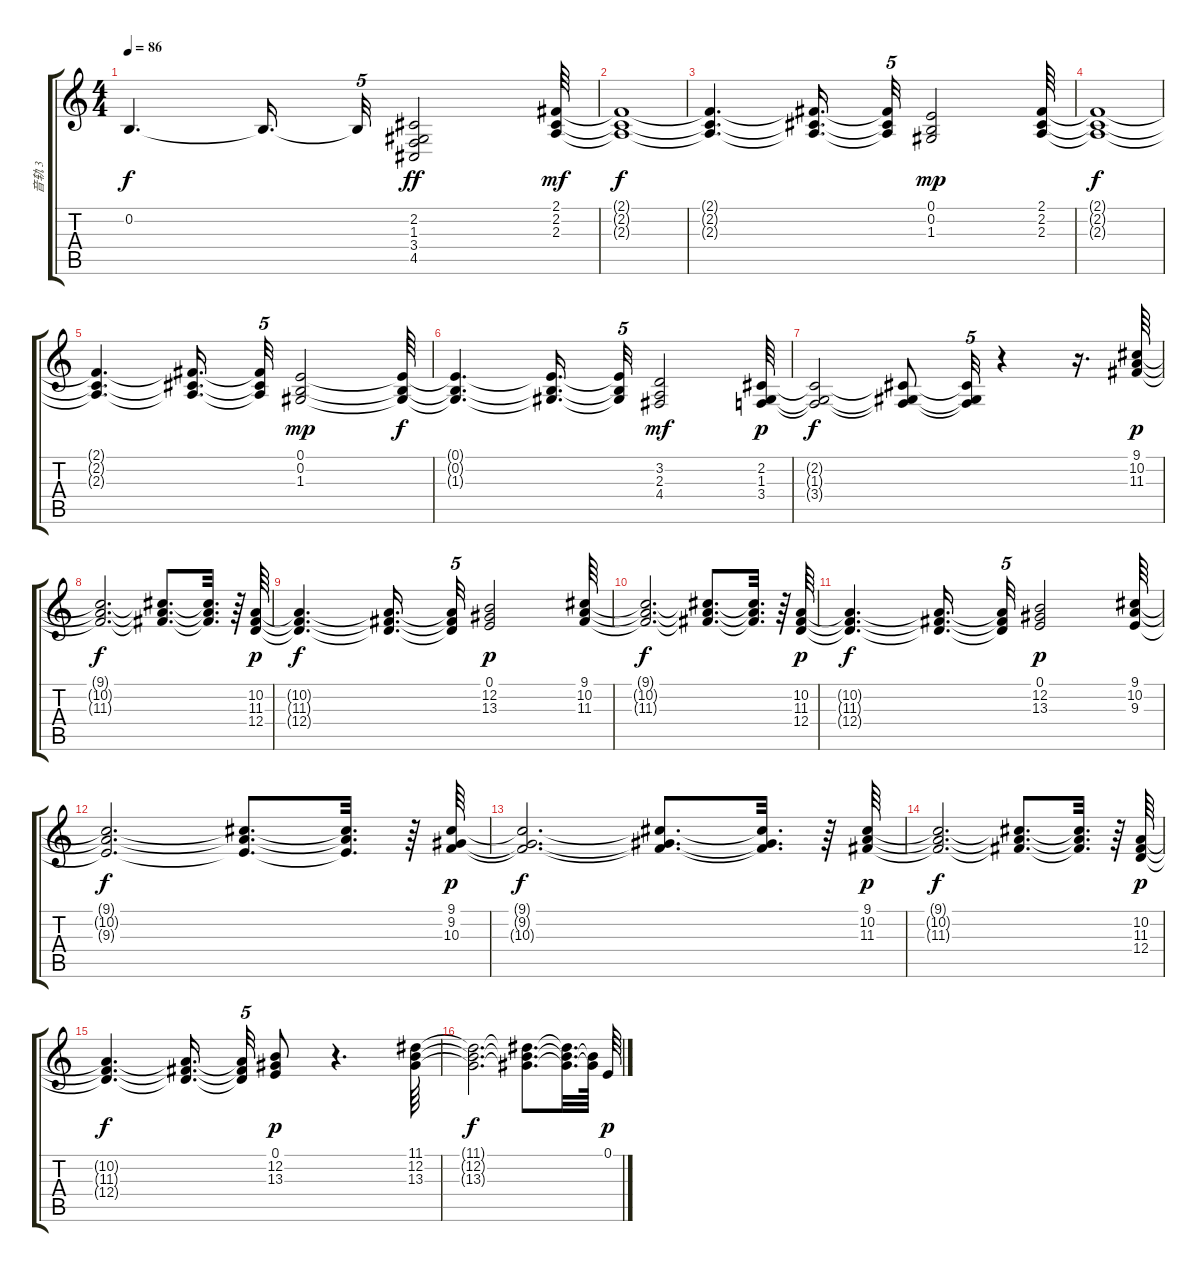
\track ("音轨 3" "音轨 3") {instrument stringensemble2}
\staff {score tabs}
\tuning (E4 B3 G3 D3 A2 E2) {hide}
\ts (4 4)
\tempo 86
\clef g2
\ks c
0.2{t}.4{d dy f} 0.2{t}.16{d} 0.2{t}.32{tu (5 4)} (2.2 1.3 3.4 4.5).2{dy ff} (2.1 2.2 2.3).64{dy mf} |
(2.1{t} 2.2{t} 2.3{t}).1{dy f} |
(2.1{t} 2.2{t} 2.3{t}).4{d} (2.1{t} 2.2{t} 2.3{t}).16{d} (2.1{t} 2.2{t} 2.3{t}).32{tu (5 4)} (0.1 0.2 1.3).2{dy mp} (2.1 2.2 2.3).64 |
(2.1{t} 2.2{t} 2.3{t}).1{dy f} |
(2.1{t} 2.2{t} 2.3{t}).4{d} (2.1{t} 2.2{t} 2.3{t}).16{d} (2.1{t} 2.2{t} 2.3{t}).32{tu (5 4)} (0.1 0.2 1.3).2{dy mp} (0.1{t} 0.2{t} 1.3{t}).64{dy f} |
(0.1{t} 0.2{t} 1.3{t}).4{d} (0.1{t} 0.2{t} 1.3{t}).16{d} (0.1{t} 0.2{t} 1.3{t}).32{tu (5 4)} (3.2 2.3 4.4).2{dy mf} (2.2 1.3 3.4).64{dy p} |
(2.2{t} 1.3{t} 3.4{t}).2{dy f} (2.2{t} 1.3{t} 3.4{t}).8 (2.2{t} 1.3{t} 3.4{t}).32{tu (5 4)} r.4 r.16{d} (9.1 10.2 11.3).64{dy p} |
(9.1{t} 10.2{t} 11.3{t}).2{d dy f} (9.1{t} 10.2{t} 11.3{t}).8{d} (9.1{t} 10.2{t} 11.3{t}).32{d} r.64 (10.2 11.3 12.4).64{dy p} |
(10.2{t} 11.3{t} 12.4{t}).4{d dy f} (10.2{t} 11.3{t} 12.4{t}).16{d} (10.2{t} 11.3{t} 12.4{t}).32{tu (5 4)} (0.1 12.2 13.3).2{dy p} (9.1 10.2 11.3).64 |
(9.1{t} 10.2{t} 11.3{t}).2{d dy f} (9.1{t} 10.2{t} 11.3{t}).8{d} (9.1{t} 10.2{t} 11.3{t}).32{d} r.64 (10.2 11.3 12.4).64{dy p} |
(10.2{t} 11.3{t} 12.4{t}).4{d dy f} (10.2{t} 11.3{t} 12.4{t}).16{d} (10.2{t} 11.3{t} 12.4{t}).32{tu (5 4)} (0.1 12.2 13.3).2{dy p} (9.1 10.2 9.3).64 |
(9.1{t} 10.2{t} 9.3{t}).2{d dy f} (9.1{t} 10.2{t} 9.3{t}).8{d} (9.1{t} 10.2{t} 9.3{t}).32{d} r.64 (9.1 9.2 10.3).64{dy p} |
(9.1{t} 9.2{t} 10.3{t}).2{d dy f} (9.1{t} 9.2{t} 10.3{t}).8{d} (9.1{t} 9.2{t} 10.3{t}).32{d} r.64 (9.1 10.2 11.3).64{dy p} |
(9.1{t} 10.2{t} 11.3{t}).2{d dy f} (9.1{t} 10.2{t} 11.3{t}).8{d} (9.1{t} 10.2{t} 11.3{t}).32{d} r.64 (10.2 11.3 12.4).64{dy p} |
(10.2{t} 11.3{t} 12.4{t}).4{d dy f} (10.2{t} 11.3{t} 12.4{t}).16{d beam splitsecondary} (10.2{t} 11.3{t} 12.4{t}).32{tu (5 4)} (0.1 12.2 13.3).8{dy p} r.4{d} (11.1 12.2 13.3).64 |
(11.1{t} 12.2{t} 13.3{t}).2{d dy f} (11.1{t} 12.2{t} 13.3{t}).8{d} (11.1{t} 12.2{t} 13.3{t}).32{d} (12.2{t} 13.3{t}).64 0.1.64{dy p}
